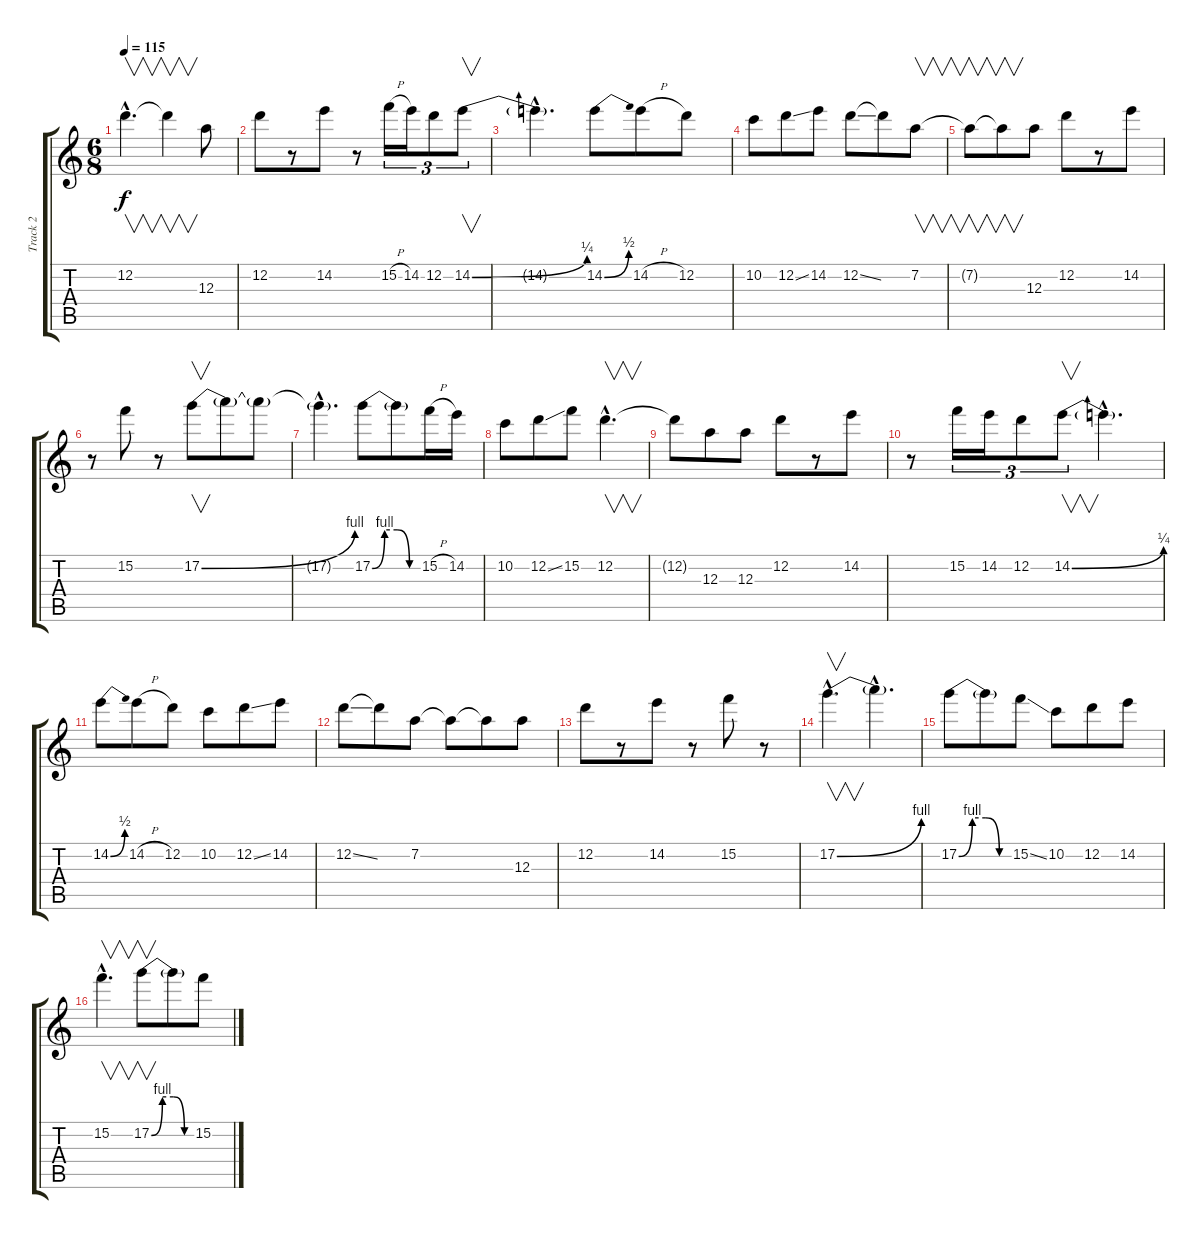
\track ("Track 2" "Track 2") {instrument distortionguitar}
\staff {score tabs}
\tuning (D4 D4 A3 D3 A2 D2) {hide}
\ts (6 8)
\tempo 115
\clef g2
\ks c
12.2{hac}.4{v d dy f instrument distortionguitar} 12.2{t}.4{v} 12.3.8 |
12.2.8 r.8 14.2.8 r.8 15.2{h}.16{tu (3 2)} 14.2.16{tu (3 2)} 12.2.8{tu (3 2)} 14.2{be (bend 0 0 60 1)}.8{v tu (3 2)} |
14.2{hac t}.4{d} 14.2{be (bend 0 0 60 2)}.8 14.2{h}.8 12.2.8 |
10.2.8 12.2{ss}.8 14.2.8 12.2{ss}.8 12.2{t}.8 7.2.8{v} |
7.2{t}.8{v} 7.2{t}.8{v} 12.3.8 12.2.8 r.8 14.2.8 |
r.8 15.2.8 r.8 17.2{be (bend 0 0 60 4)}.8{v} 17.2{t}.8 17.2{t}.8 |
17.2{hac t}.4{d} 17.2{be (custom 0 0 15 4 30 4 45 0 60 0)}.8 17.2{t}.8 15.2{h}.16 14.2.16 |
10.2.8 12.2{ss}.8 15.2.8 12.2{hac}.4{v d} |
12.2{t}.8 12.3.8 12.3.8 12.2.8 r.8 14.2.8 |
r.8 15.2.16{tu (3 2)} 14.2.16{tu (3 2)} 12.2.8{tu (3 2)} 14.2{be (bend 0 0 60 1)}.8{v tu (3 2)} 14.2{hac t}.4{d} |
14.2{be (bend 0 0 60 2)}.8 14.2{h}.8 12.2.8 10.2.8 12.2{ss}.8 14.2.8 |
12.2{ss}.8 12.2{t}.8 7.2.8 7.2{t}.8 7.2{t}.8 12.3.8 |
12.2.8 r.8 14.2.8 r.8 15.2.8 r.8 |
17.2{be (bend 0 0 60 4) hac}.4{v d} 17.2{hac t}.4{d} |
17.2{be (custom 0 0 15 4 30 4 45 0 60 0)}.8 17.2{t}.8 15.2{ss}.8 10.2.8 12.2.8 14.2.8 |
15.2{hac}.4{v d} 17.2{be (custom 0 0 15 4 30 4 45 0 60 0)}.8{v} 17.2{t}.8 15.2.8
